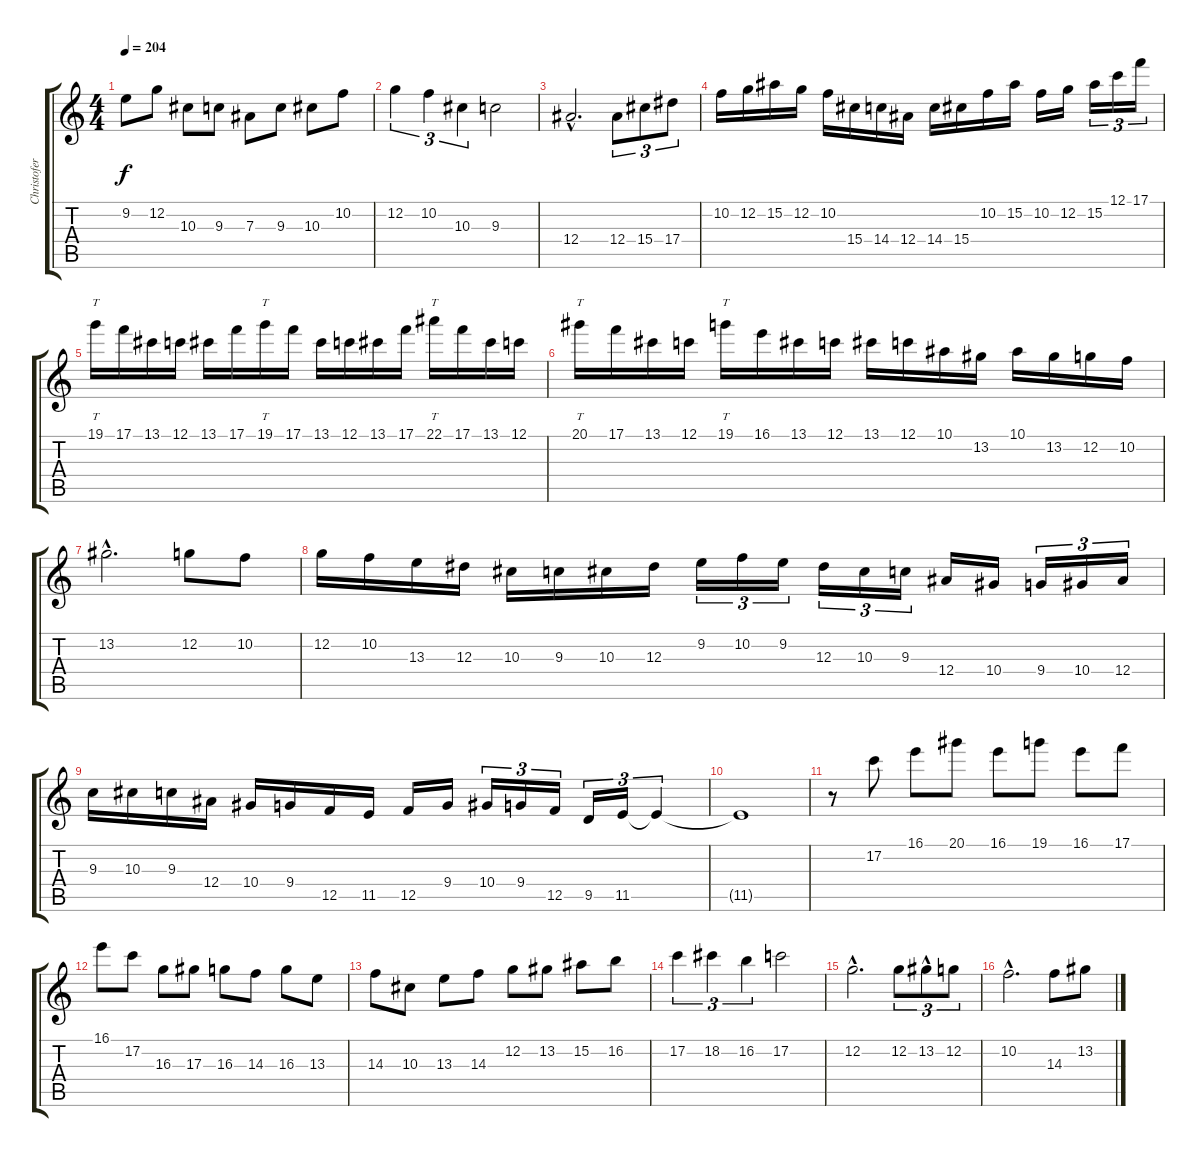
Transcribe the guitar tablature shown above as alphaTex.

\track ("Christofer" "Christofer") {instrument distortionguitar}
\staff {score tabs}
\tuning (C4 G3 Eb3 Bb2 F2 C2) {hide}
\ts (4 4)
\tempo 204
\clef g2
\ks c
9.2.8{dy f} 12.2.8 10.3.8 9.3.8 7.3.8 9.3.8 10.3.8 10.2.8 |
12.2.4{tu (3 2)} 10.2.4{tu (3 2)} 10.3.4{tu (3 2)} 9.3.2 |
12.4{hac}.2{d} 12.4.8{tu (3 2)} 15.4.8{tu (3 2)} 17.4.8{tu (3 2)} |
10.2.16 12.2.16 15.2.16 12.2.16 10.2.16 15.4.16 14.4.16 12.4.16 14.4.16 15.4.16 10.2.16 15.2.16 10.2.16 12.2.16 15.2.16{tu (3 2)} 12.1.16{tu (3 2)} 17.1.16{tu (3 2)} |
19.1.16{tt} 17.1.16 13.1.16 12.1.16 13.1.16 17.1.16 19.1.16{tt} 17.1.16 13.1.16 12.1.16 13.1.16 17.1.16 22.1.16{tt} 17.1.16 13.1.16 12.1.16 |
20.1.16{tt} 17.1.16 13.1.16 12.1.16 19.1.16{tt} 16.1.16 13.1.16 12.1.16 13.1.16 12.1.16 10.1.16 13.2.16 10.1.16 13.2.16 12.2.16 10.2.16 |
13.2{hac}.2{d} 12.2.8 10.2.8 |
12.2.16 10.2.16 13.3.16 12.3.16 10.3.16 9.3.16 10.3.16 12.3.16 9.2.16{tu (3 2)} 10.2.16{tu (3 2)} 9.2.16{tu (3 2)} 12.3.16{tu (3 2)} 10.3.16{tu (3 2)} 9.3.16{tu (3 2)} 12.4.16 10.4.16 9.4.16{tu (3 2)} 10.4.16{tu (3 2)} 12.4.16{tu (3 2)} |
9.3.16 10.3.16 9.3.16 12.4.16 10.4.16 9.4.16 12.5.16 11.5.16 12.5.16 9.4.16 10.4.16{tu (3 2)} 9.4.16{tu (3 2)} 12.5.16{tu (3 2)} 9.5.16{tu (3 2)} 11.5.16{tu (3 2)} 11.5{t}.4{tu (3 2)} |
11.5{t}.1 |
r.8 17.2.8 16.1.8 20.1.8 16.1.8 19.1.8 16.1.8 17.1.8 |
16.1.8 17.2.8 16.3.8 17.3.8 16.3.8 14.3.8 16.3.8 13.3.8 |
14.3.8 10.3.8 13.3.8 14.3.8 12.2.8 13.2.8 15.2.8 16.2.8 |
17.2.4{tu (3 2)} 18.2.4{tu (3 2)} 16.2.4{tu (3 2)} 17.2.2 |
12.2{hac}.2{d} 12.2.8{tu (3 2)} 13.2{hac}.8{tu (3 2)} 12.2.8{tu (3 2)} |
10.2{hac}.2{d} 14.3.8 13.2.8
